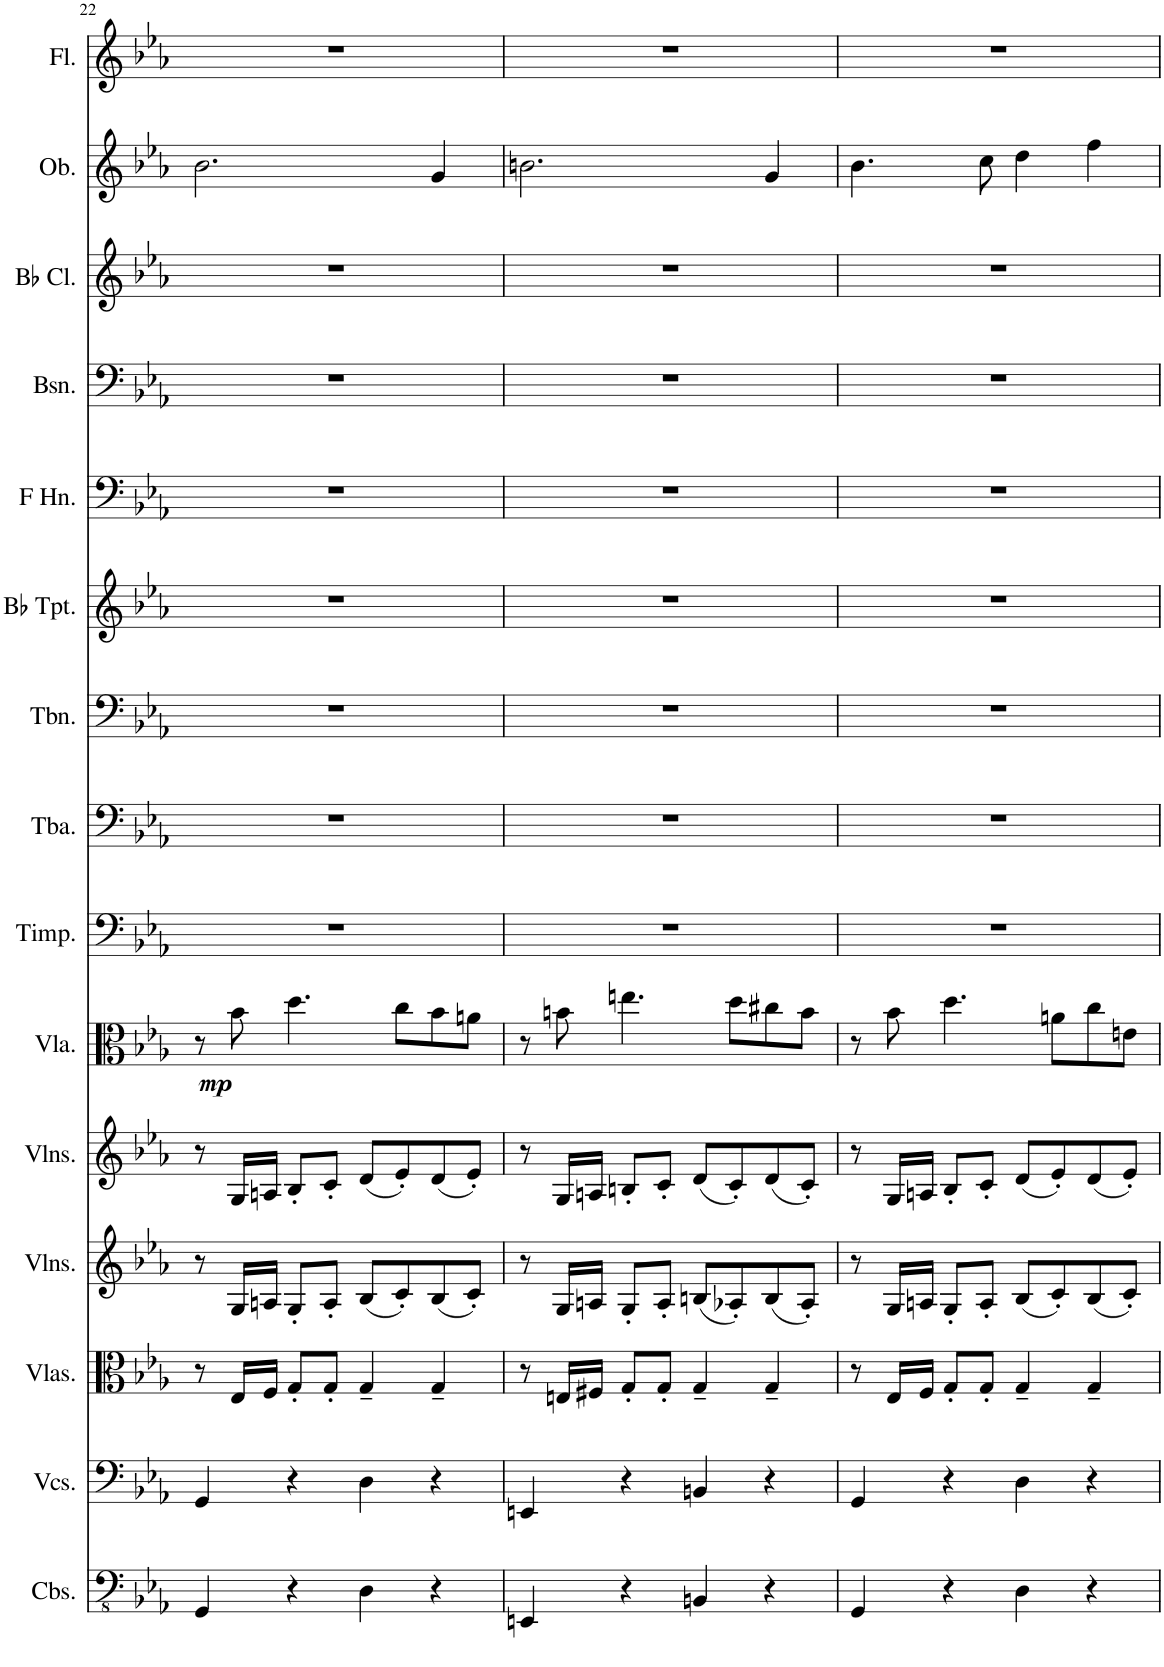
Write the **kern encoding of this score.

**kern	**kern	**kern	**kern	**kern	**kern	**dynam	**kern	**kern	**kern	**kern	**kern	**kern	**kern	**kern	**kern
*part15	*part14	*part13	*part12	*part11	*part10	*part10	*part9	*part8	*part7	*part6	*part5	*part4	*part3	*part2	*part1
*staff15	*staff14	*staff13	*staff12	*staff11	*staff10	*staff10	*staff9	*staff8	*staff7	*staff6	*staff5	*staff4	*staff3	*staff2	*staff1
*I"Contrabasses	*I"Violoncellos	*I"Violas	*I"Violins	*I"Violins	*I"Viola	*	*I"Timpani	*I"Tuba	*I"Trombone	*I"Bb Trumpet	*I"Horn in F	*I"Bassoon	*I"Bb Clarinet	*I"Oboe	*I"Flute
*I'Cbs.	*I'Vcs.	*I'Vlas.	*I'Vlns.	*I'Vlns.	*I'Vla.	*	*I'Timp.	*I'Tba.	*I'Tbn.	*I'Bb Tpt.	*	*I'Bsn.	*I'Bb Cl.	*I'Ob.	*I'Fl.
!!LO:PB:g=z
*clefFv4	*clefF4	*clefC3	*clefG2	*clefG2	*clefC3	*	*clefF4	*clefF4	*clefF4	*clefG2	*clefF4	*clefF4	*clefG2	*clefG2	*clefG2
*	*	*	*	*	*	*	*	*	*	*ITrd1c2	*ITrd4c7	*	*ITrd1c2	*	*
*k[b-e-a-]	*k[b-e-a-]	*k[b-e-a-]	*k[b-e-a-]	*k[b-e-a-]	*k[b-e-a-]	*	*k[b-e-a-]	*k[b-e-a-]	*k[b-e-a-]	*k[b-e-a-]	*k[b-e-a-]	*k[b-e-a-]	*k[b-e-a-]	*k[b-e-a-]	*k[b-e-a-]
*M4/4	*M4/4	*M4/4	*M4/4	*M4/4	*M4/4	*	*M4/4	*M4/4	*M4/4	*M4/4	*M4/4	*M4/4	*M4/4	*M4/4	*M4/4
=22	=22	=22	=22	=22	=22	=22	=22	=22	=22	=22	=22	=22	=22	=22	=22
4GGG/	4GG/	8r	8r	8r	8r	.	1r	1r	1r	1r	1r	1r	1r	2.b-\	1r
!	!	!	!	!	!	!LO:DY:b	!	!	!	!	!	!	!	!	!
.	.	16E-/LL	16G/LL	16G/LL	8b-\	mp	.	.	.	.	.	.	.	.	.
.	.	16F/JJ	16An/JJ	16An/JJ	.	.	.	.	.	.	.	.	.	.	.
4r	4r	8G'/L	8G'/L	8B-'/L	4.dd\	.	.	.	.	.	.	.	.	.	.
.	.	8G'/J	8A'/J	8c'/J	.	.	.	.	.	.	.	.	.	.	.
4DD\	4D\	4G~/	(8B-/L	(8d/L	.	.	.	.	.	.	.	.	.	.	.
.	.	.	8c'/)	8e-'/)	8cc\L	.	.	.	.	.	.	.	.	.	.
4r	4r	4G~/	(8B-/	(8d/	8b-\	.	.	.	.	.	.	.	.	4g/	.
.	.	.	8c'/J)	8e-'/J)	8an\J	.	.	.	.	.	.	.	.	.	.
=23	=23	=23	=23	=23	=23	=23	=23	=23	=23	=23	=23	=23	=23	=23	=23
4EEEn/	4EEn/	8r	8r	8r	8r	.	1r	1r	1r	1r	1r	1r	1r	2.bn\	1r
.	.	16En/LL	16G/LL	16G/LL	8bn\	.	.	.	.	.	.	.	.	.	.
.	.	16F#X/JJ	16An/JJ	16An/JJ	.	.	.	.	.	.	.	.	.	.	.
4r	4r	8G'/L	8G'/L	8Bn'/L	4.een\	.	.	.	.	.	.	.	.	.	.
.	.	8G'/J	8A'/J	8c'/J	.	.	.	.	.	.	.	.	.	.	.
4BBBn/	4BBn/	4G~/	(8Bn/L	(8d/L	.	.	.	.	.	.	.	.	.	.	.
.	.	.	8A-X'/)	8c'/)	8dd\L	.	.	.	.	.	.	.	.	.	.
4r	4r	4G~/	(8B/	(8d/	8cc#X\	.	.	.	.	.	.	.	.	4g/	.
.	.	.	8A-'/J)	8c'/J)	8b\J	.	.	.	.	.	.	.	.	.	.
=24	=24	=24	=24	=24	=24	=24	=24	=24	=24	=24	=24	=24	=24	=24	=24
4GGG/	4GG/	8r	8r	8r	8r	.	1r	1r	1r	1r	1r	1r	1r	4.b-\	1r
.	.	16E-/LL	16G/LL	16G/LL	8b-\	.	.	.	.	.	.	.	.	.	.
.	.	16F/JJ	16An/JJ	16An/JJ	.	.	.	.	.	.	.	.	.	.	.
4r	4r	8G'/L	8G'/L	8B-'/L	4.dd\	.	.	.	.	.	.	.	.	.	.
.	.	8G'/J	8A'/J	8c'/J	.	.	.	.	.	.	.	.	.	8cc\	.
4DD\	4D\	4G~/	(8B-/L	(8d/L	.	.	.	.	.	.	.	.	.	4dd\	.
.	.	.	8c'/)	8e-'/)	8an\L	.	.	.	.	.	.	.	.	.	.
4r	4r	4G~/	(8B-/	(8d/	8cc\	.	.	.	.	.	.	.	.	4ff\	.
.	.	.	8c'/J)	8e-'/J)	8en\J	.	.	.	.	.	.	.	.	.	.
=	=	=	=	=	=	=	=	=	=	=	=	=	=	=	=
*-	*-	*-	*-	*-	*-	*-	*-	*-	*-	*-	*-	*-	*-	*-	*-
